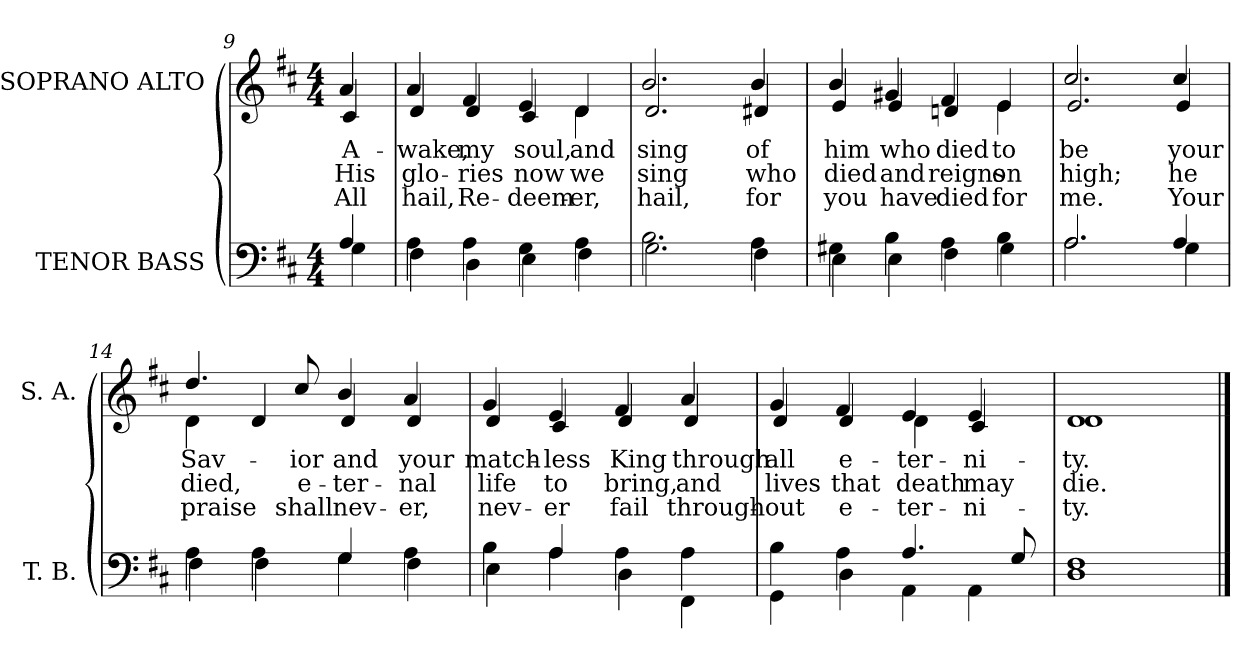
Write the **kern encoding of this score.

**kern	**kern	**text	**text	**text
*part2	*part1	*part1	*part1	*part1
*staff2	*staff1	*staff1	*staff1	*staff1
*I"TENOR BASS	*I"SOPRANO ALTO	*	*	*
*I'T. B.	*I'S. A.	*	*	*
!!LO:LB:g=z
*clefF4	*clefG2	*	*	*
*k[f#c#]	*k[f#c#]	*	*	*
*D:	*D:	*	*	*
*M4/4	*M4/4	*	*	*
=9	=9	=9	=9	=9
*^	*	*	*	*
!	!	!	!LO:LY:b:color=#000000	!LO:LY:b:color=#000000	!LO:LY:b:color=#000000
*	*	*^	*	*	*
4Ai/	4Gi\	4ai/	4c#i/	A-	His	All
=10	=10	=10	=10	=10	=10	=10
!	!	!	!	!LO:LY:b:color=#000000	!LO:LY:b:color=#000000	!LO:LY:b:color=#000000
4Ai\	4F#i\	4ai/	4di/	-wake,	glo-	hail,
!	!	!	!	!LO:LY:b:color=#000000	!LO:LY:b:color=#000000	!LO:LY:b:color=#000000
4Ai\	4Di\	4f#i/	4di/	my	-ries	Re-
!	!	!	!	!LO:LY:b:color=#000000	!LO:LY:b:color=#000000	!LO:LY:b:color=#000000
4Gi\	4Ei\	4ei/	4c#i/	soul,	now	-deem-
!	!	!	!	!LO:LY:b:color=#000000	!LO:LY:b:color=#000000	!LO:LY:b:color=#000000
4Ai\	4F#i\	4di/	4di\	and	we	-er,
=11	=11	=11	=11	=11	=11	=11
!	!	!	!	!LO:LY:b:color=#000000	!LO:LY:b:color=#000000	!LO:LY:b:color=#000000
2.Bi\	2.Gi\	2.bi/	2.di/	sing	sing	hail,
!	!	!	!	!LO:LY:b:color=#000000	!LO:LY:b:color=#000000	!LO:LY:b:color=#000000
4Ai\	4F#i\	4bi/	4d#Xi/	of	who	for
=12	=12	=12	=12	=12	=12	=12
!	!	!	!	!LO:LY:b:color=#000000	!LO:LY:b:color=#000000	!LO:LY:b:color=#000000
4G#Xi\	4Ei\	4bi/	4ei/	him	died	you
!	!	!	!	!LO:LY:b:color=#000000	!LO:LY:b:color=#000000	!LO:LY:b:color=#000000
4Bi\	4Ei\	4g#Xi/	4ei/	who	and	have
!	!	!	!	!LO:LY:b:color=#000000	!LO:LY:b:color=#000000	!LO:LY:b:color=#000000
4Ai\	4F#i\	4f#i/	4dni/	died	reigns	died
!	!	!	!	!LO:LY:b:color=#000000	!LO:LY:b:color=#000000	!LO:LY:b:color=#000000
4Bi\	4G#i\	4ei/	4ei\	to	on	for
=13	=13	=13	=13	=13	=13	=13
!	!	!	!	!LO:LY:b:color=#000000	!LO:LY:b:color=#000000	!LO:LY:b:color=#000000
2.Ai/	2.Ai\	2.cc#i/	2.ei/	be	high;	me.
!	!	!	!	!LO:LY:b:color=#000000	!LO:LY:b:color=#000000	!LO:LY:b:color=#000000
4Ai/	4Gi\	4cc#i/	4ei/	your	he	Your
!!LO:LB:g=z	!!
=14	=14	=14	=14	=14	=14	=14
!	!	!	!	!LO:LY:b:color=#000000	!LO:LY:b:color=#000000	!LO:LY:b:color=#000000
4Ai\	4F#i\	4.ddi/	4di\	Sav-	died,	praise
4Ai\	4F#i\	.	4di/	.	.	.
!	!	!	!	!LO:LY:b:color=#000000	!LO:LY:b:color=#000000	!LO:LY:b:color=#000000
.	.	8cc#i/	.	-ior	e-	shall
!	!	!	!	!LO:LY:b:color=#000000	!LO:LY:b:color=#000000	!LO:LY:b:color=#000000
4Gi/	4Gi\	4bi/	4di/	and	-ter-	nev-
!	!	!	!	!LO:LY:b:color=#000000	!LO:LY:b:color=#000000	!LO:LY:b:color=#000000
4Ai\	4F#i\	4ai/	4di/	your	-nal	-er,
=15	=15	=15	=15	=15	=15	=15
!	!	!	!	!LO:LY:b:color=#000000	!LO:LY:b:color=#000000	!LO:LY:b:color=#000000
4Bi\	4Ei\	4gi/	4di/	match-	life	nev-
!	!	!	!	!LO:LY:b:color=#000000	!LO:LY:b:color=#000000	!LO:LY:b:color=#000000
4Ai/	4Ai\	4ei/	4c#i/	-less	to	-er
!	!	!	!	!LO:LY:b:color=#000000	!LO:LY:b:color=#000000	!LO:LY:b:color=#000000
4Ai\	4Di\	4f#i/	4di/	King	bring,	fail
!	!	!	!	!LO:LY:b:color=#000000	!LO:LY:b:color=#000000	!LO:LY:b:color=#000000
4Ai\	4FF#i\	4ai/	4di/	through	and	through-
=16	=16	=16	=16	=16	=16	=16
!	!	!	!	!LO:LY:b:color=#000000	!LO:LY:b:color=#000000	!LO:LY:b:color=#000000
4Bi\	4GGi\	4gi/	4di/	all	lives	-out
!	!	!	!	!LO:LY:b:color=#000000	!LO:LY:b:color=#000000	!LO:LY:b:color=#000000
4Ai\	4Di\	4f#i/	4di/	e-	that	e-
!	!	!	!	!LO:LY:b:color=#000000	!LO:LY:b:color=#000000	!LO:LY:b:color=#000000
4.Ai/	4AAi\	4ei/	4di\	-ter-	death	-ter-
!	!	!	!	!LO:LY:b:color=#000000	!LO:LY:b:color=#000000	!LO:LY:b:color=#000000
.	4AAi\	4ei/	4c#i/	-ni-	may	-ni-
8Gi/	.	.	.	.	.	.
=17	=17	=17	=17	=17	=17	=17
!	!	!	!	!LO:LY:b:color=#000000	!LO:LY:b:color=#000000	!LO:LY:b:color=#000000
1F#i	1Di	1di	1di	-ty.	die.	-ty.
*v	*v	*	*	*	*	*
*	*v	*v	*	*	*
==	==	==	==	==
*-	*-	*-	*-	*-
